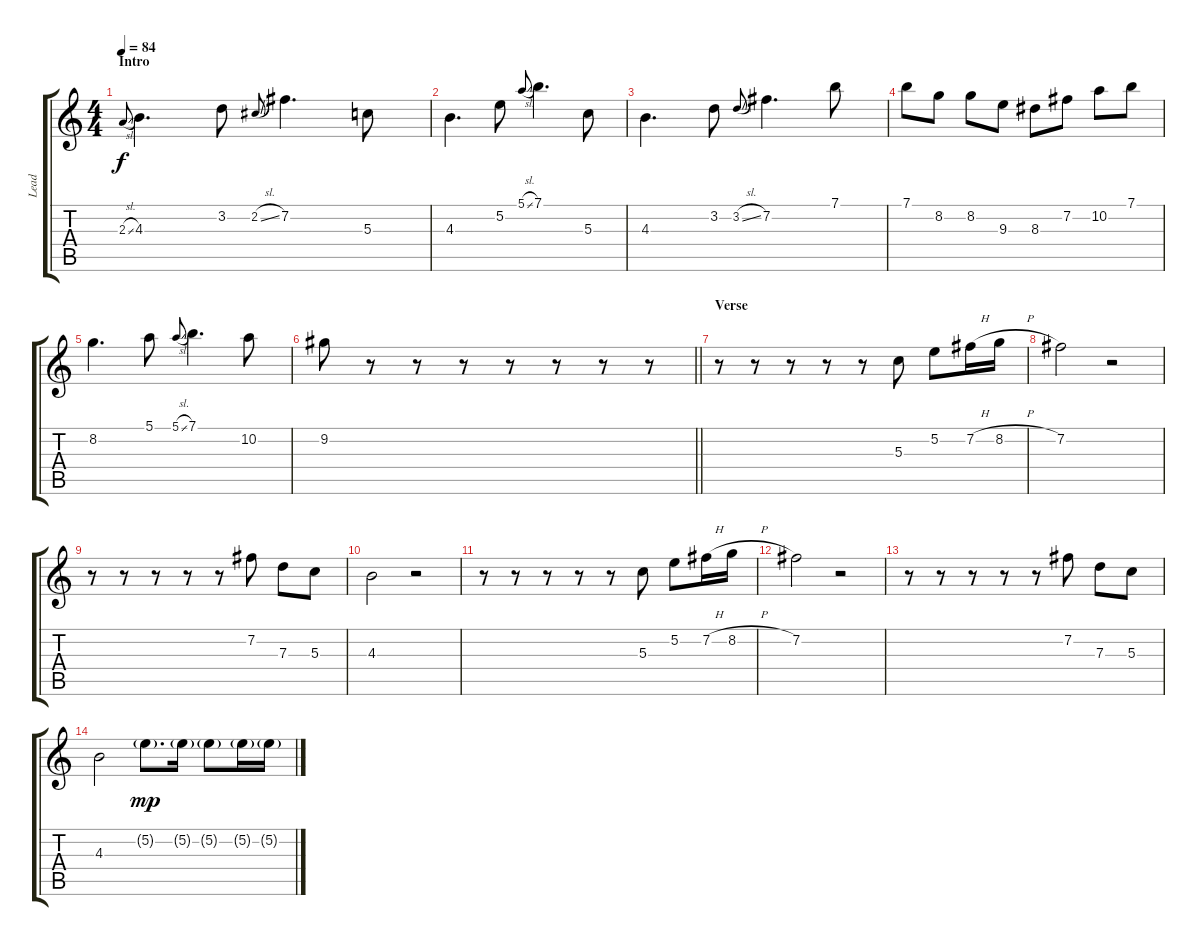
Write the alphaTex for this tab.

\track ("Lead" "Lead") {instrument distortionguitar}
\staff {score tabs}
\tuning (E4 B3 G3 D3 A2 E2) {hide}
\ts (4 4)
\section ("" "Intro")
\tempo 84
\clef g2
\ks c
2.3{sl}.8{gr onbeat dy f} 4.3.4{d} 3.2.8 2.2{sl}.8{gr onbeat} 7.2.4{d} 5.3.8 |
4.3.4{d} 5.2.8 5.1{sl}.8{gr onbeat} 7.1.4{d} 5.3.8 |
4.3.4{d} 3.2.8 3.2{sl}.8{gr onbeat} 7.2.4{d} 7.1.8 |
7.1.8 8.2.8 8.2.8 9.3.8 8.3.8 7.2.8 10.2.8 7.1.8 |
8.2.4{d} 5.1.8 5.1{sl}.8{gr onbeat} 7.1.4{d} 10.2.8 |
\barLineRight lightlight
9.2.8 r.8 r.8 r.8 r.8 r.8 r.8 r.8 |
\section ("" "Verse")
r.8{instrument electricguitarjazz} r.8 r.8 r.8 r.8 5.3.8 5.2.8 7.2{h}.16 8.2{h}.16 |
7.2.2 r.2 |
r.8 r.8 r.8 r.8 r.8 7.2.8 7.3.8 5.3.8 |
4.3.2 r.2 |
r.8{instrument electricguitarjazz} r.8 r.8 r.8 r.8 5.3.8 5.2.8 7.2{h}.16 8.2{h}.16 |
7.2.2 r.2 |
r.8 r.8 r.8 r.8 r.8 7.2.8 7.3.8 5.3.8 |
4.3.2 5.2{g}.8{d dy mp} 5.2{g}.16 5.2{g}.8 5.2{g}.16 5.2{g}.16
